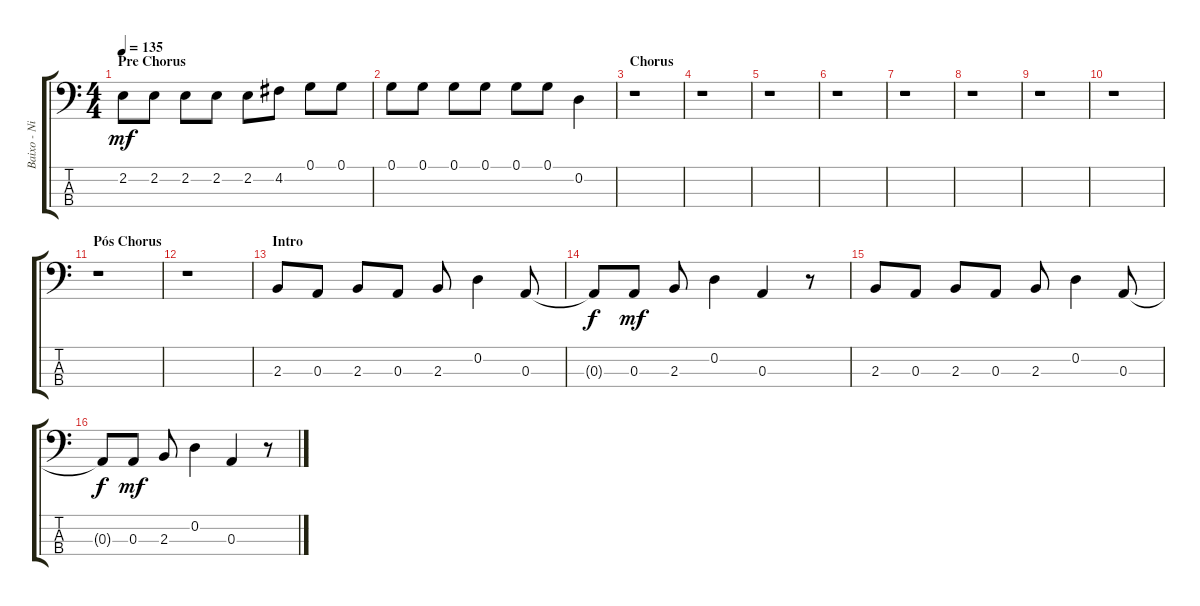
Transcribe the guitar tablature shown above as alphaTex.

\track ("Baixo - Nikola" "Baixo - Ni") {instrument electricbasspick}
\staff {score tabs}
\tuning (G2 D2 A1 E1) {hide}
\ts (4 4)
\section ("" "Pre Chorus")
\tempo 135
\clef f4
\ks c
2.2.8{dy mf} 2.2.8 2.2.8 2.2.8 2.2.8 4.2.8 0.1.8 0.1.8 |
0.1.8 0.1.8 0.1.8 0.1.8 0.1.8 0.1.8 0.2.4 |
\section ("" "Chorus")
r.1 |
r.1 |
r.1 |
r.1 |
r.1 |
r.1 |
r.1 |
r.1 |
\section ("" "Pós Chorus")
r.1 |
r.1 |
\section ("" "Intro")
2.3.8 0.3.8 2.3.8 0.3.8 2.3.8 0.2.4 0.3.8 |
0.3{t}.8{dy f} 0.3.8{dy mf} 2.3.8 0.2.4 0.3.4 r.8 |
2.3.8 0.3.8 2.3.8 0.3.8 2.3.8 0.2.4 0.3.8 |
0.3{t}.8{dy f} 0.3.8{dy mf} 2.3.8 0.2.4 0.3.4 r.8
